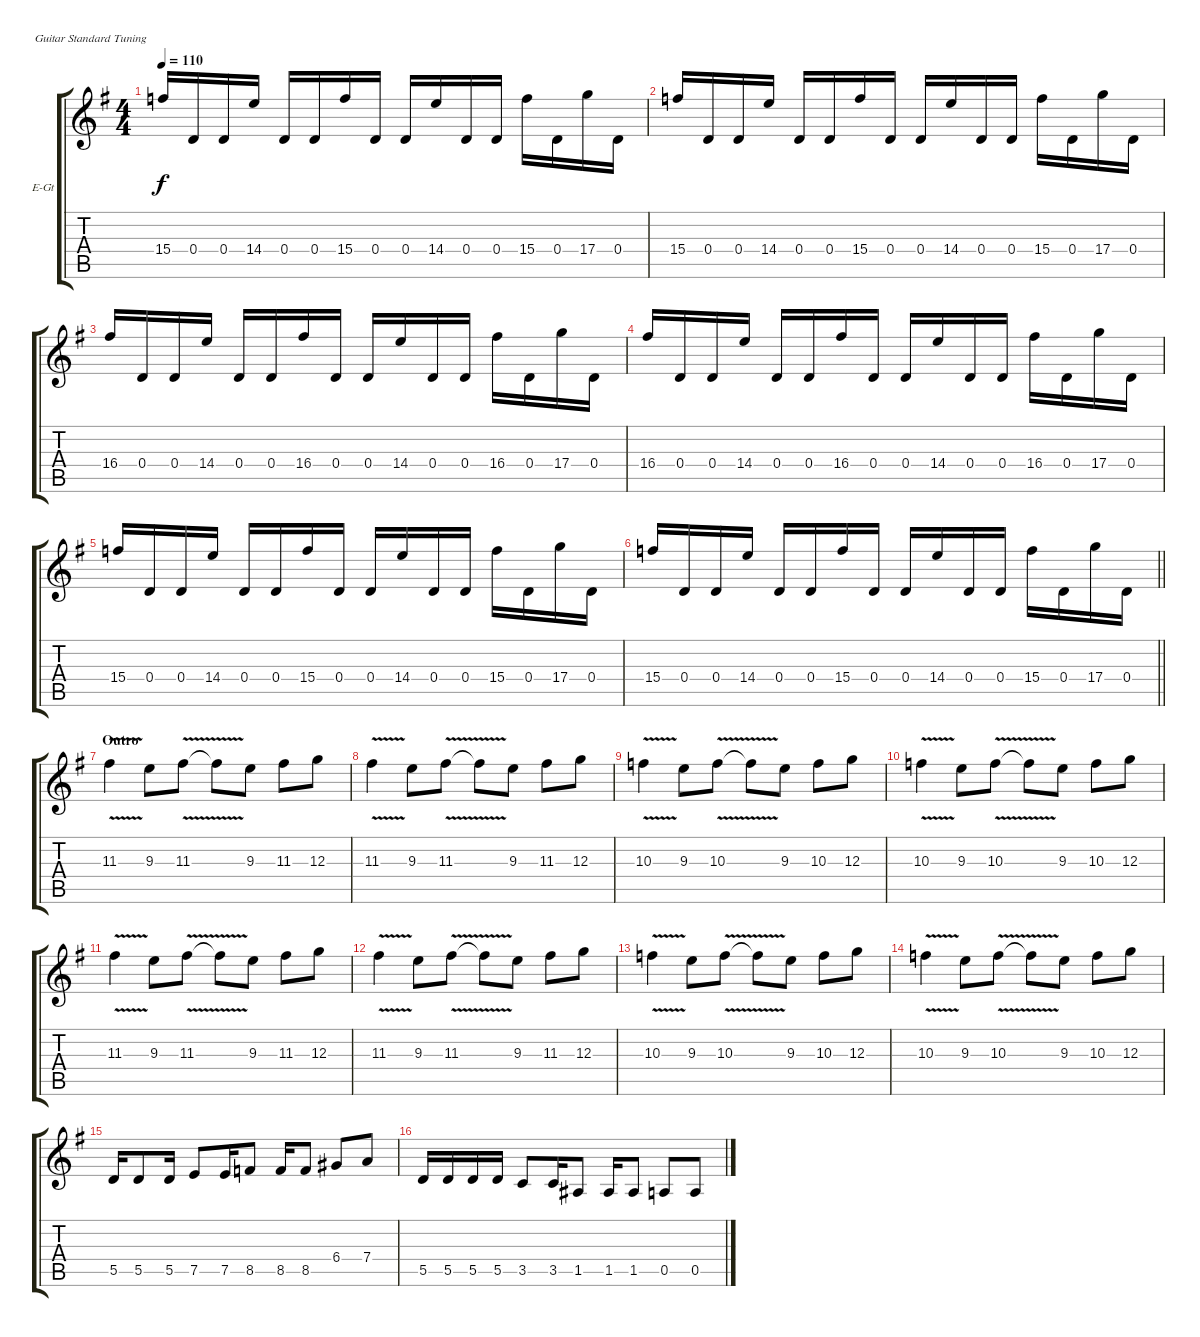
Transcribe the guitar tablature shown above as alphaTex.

\bracketExtendMode groupsimilarinstruments
\firstSystemTrackNameOrientation horizontal
\otherSystemsTrackNameOrientation horizontal
\track ("Гитара 1" "E-Gt") {instrument distortionguitar}
\staff {score tabs}
\tuning (E4 B3 G3 D3 A2 E2)
\ts (4 4)
\tempo 110
\clef g2
\ks eminor
15.4.16{dy f} 0.4.16 0.4.16 14.4.16 0.4.16 0.4.16 15.4.16 0.4.16 0.4.16 14.4.16 0.4.16 0.4.16 15.4.16 0.4.16 17.4.16 0.4.16 |
15.4.16 0.4.16 0.4.16 14.4.16 0.4.16 0.4.16 15.4.16 0.4.16 0.4.16 14.4.16 0.4.16 0.4.16 15.4.16 0.4.16 17.4.16 0.4.16 |
16.4.16 0.4.16 0.4.16 14.4.16 0.4.16 0.4.16 16.4.16 0.4.16 0.4.16 14.4.16 0.4.16 0.4.16 16.4.16 0.4.16 17.4.16 0.4.16 |
16.4.16 0.4.16 0.4.16 14.4.16 0.4.16 0.4.16 16.4.16 0.4.16 0.4.16 14.4.16 0.4.16 0.4.16 16.4.16 0.4.16 17.4.16 0.4.16 |
15.4.16 0.4.16 0.4.16 14.4.16 0.4.16 0.4.16 15.4.16 0.4.16 0.4.16 14.4.16 0.4.16 0.4.16 15.4.16 0.4.16 17.4.16 0.4.16 |
\barLineRight lightlight
15.4.16 0.4.16 0.4.16 14.4.16 0.4.16 0.4.16 15.4.16 0.4.16 0.4.16 14.4.16 0.4.16 0.4.16 15.4.16 0.4.16 17.4.16 0.4.16 |
\section ("" "Outro")
11.3{v}.4 9.3.8 11.3{v}.8 11.3{v t}.8 9.3.8 11.3.8 12.3.8 |
11.3{v}.4 9.3.8 11.3{v}.8 11.3{v t}.8 9.3.8 11.3.8 12.3.8 |
10.3{v}.4 9.3.8 10.3{v}.8 10.3{v t}.8 9.3.8 10.3.8 12.3.8 |
10.3{v}.4 9.3.8 10.3{v}.8 10.3{v t}.8 9.3.8 10.3.8 12.3.8 |
11.3{v}.4 9.3.8 11.3{v}.8 11.3{v t}.8 9.3.8 11.3.8 12.3.8 |
11.3{v}.4 9.3.8 11.3{v}.8 11.3{v t}.8 9.3.8 11.3.8 12.3.8 |
10.3{v}.4 9.3.8 10.3{v}.8 10.3{v t}.8 9.3.8 10.3.8 12.3.8 |
10.3{v}.4 9.3.8 10.3{v}.8 10.3{v t}.8 9.3.8 10.3.8 12.3.8 |
5.5.16 5.5.8 5.5.16 7.5.8 7.5.16 8.5.8 8.5.16 8.5.8 6.4.8 7.4.8 |
5.5.16 5.5.16 5.5.16 5.5.16 3.5.8 3.5.16 1.5.8 1.5.16 1.5.8 0.5.8 0.5.8
